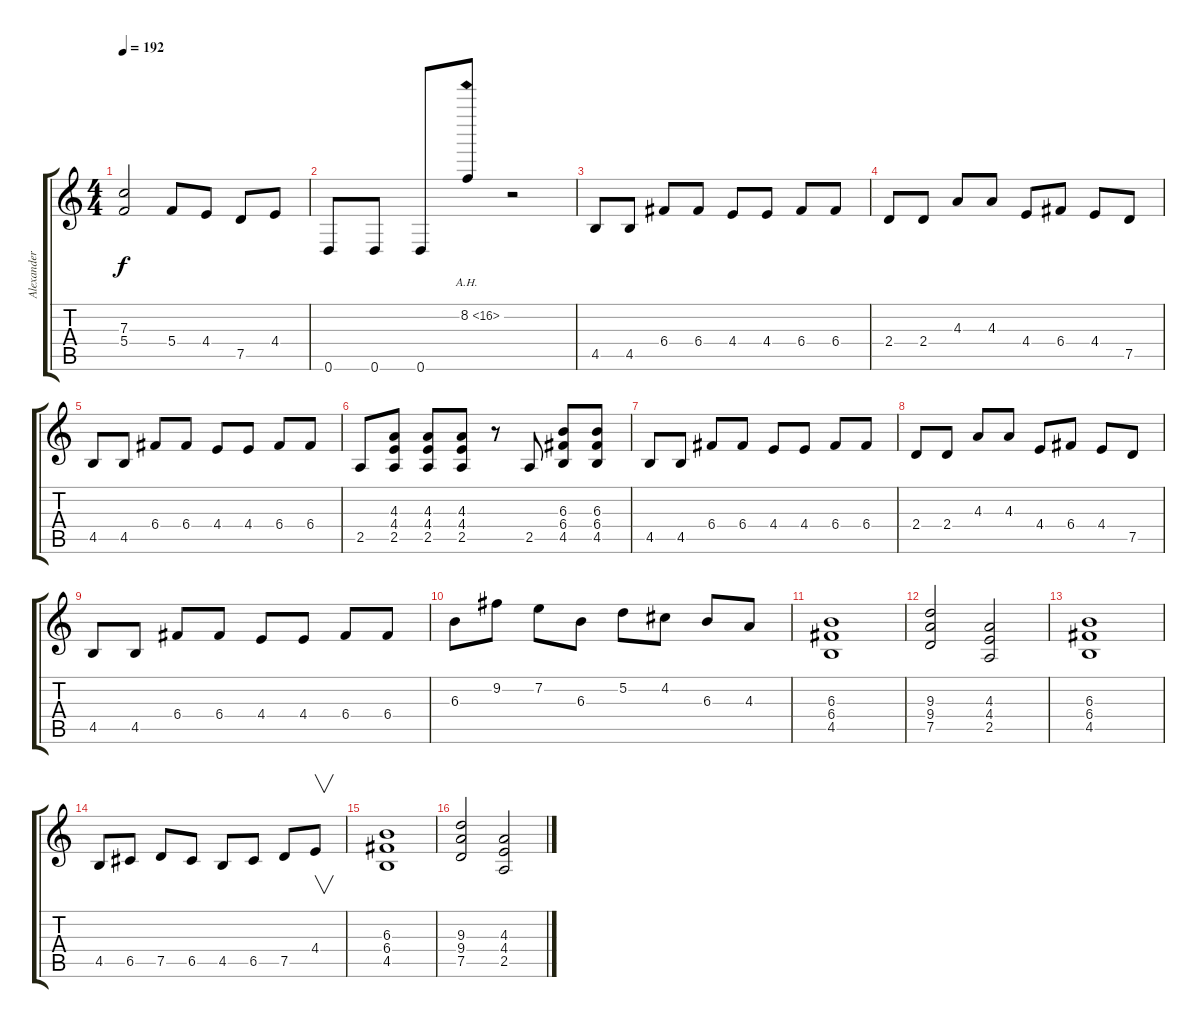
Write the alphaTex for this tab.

\track ("Alexander Kuoppala " "Alexander ") {instrument distortionguitar}
\staff {score tabs}
\tuning (D4 A3 F3 C3 G2 D2) {hide}
\ts (4 4)
\tempo 192
\clef g2
\ks c
(7.3 5.4).2{dy f} 5.4.8 4.4.8 7.5.8 4.4.8 |
0.6.8 0.6.8 0.6.8 8.2{ah 8}.8 r.2 |
4.5.8 4.5.8 6.4.8 6.4.8 4.4.8 4.4.8 6.4.8 6.4.8 |
2.4.8 2.4.8 4.3.8 4.3.8 4.4.8 6.4.8 4.4.8 7.5.8 |
4.5.8 4.5.8 6.4.8 6.4.8 4.4.8 4.4.8 6.4.8 6.4.8 |
2.5.8 (4.3 4.4 2.5).8 (4.3 4.4 2.5).8 (4.3 4.4 2.5).8 r.8 2.5.8 (6.3 6.4 4.5).8 (6.3 6.4 4.5).8 |
4.5.8 4.5.8 6.4.8 6.4.8 4.4.8 4.4.8 6.4.8 6.4.8 |
2.4.8 2.4.8 4.3.8 4.3.8 4.4.8 6.4.8 4.4.8 7.5.8 |
4.5.8 4.5.8 6.4.8 6.4.8 4.4.8 4.4.8 6.4.8 6.4.8 |
6.3.8 9.2.8 7.2.8 6.3.8 5.2.8 4.2.8 6.3.8 4.3.8 |
(6.3 6.4 4.5).1 |
(9.3 9.4 7.5).2 (4.3 4.4 2.5).2 |
(6.3 6.4 4.5).1 |
4.5.8 6.5.8 7.5.8 6.5.8 4.5.8 6.5.8 7.5.8 4.4.8{v} |
(6.3 6.4 4.5).1 |
(9.3 9.4 7.5).2 (4.3 4.4 2.5).2
